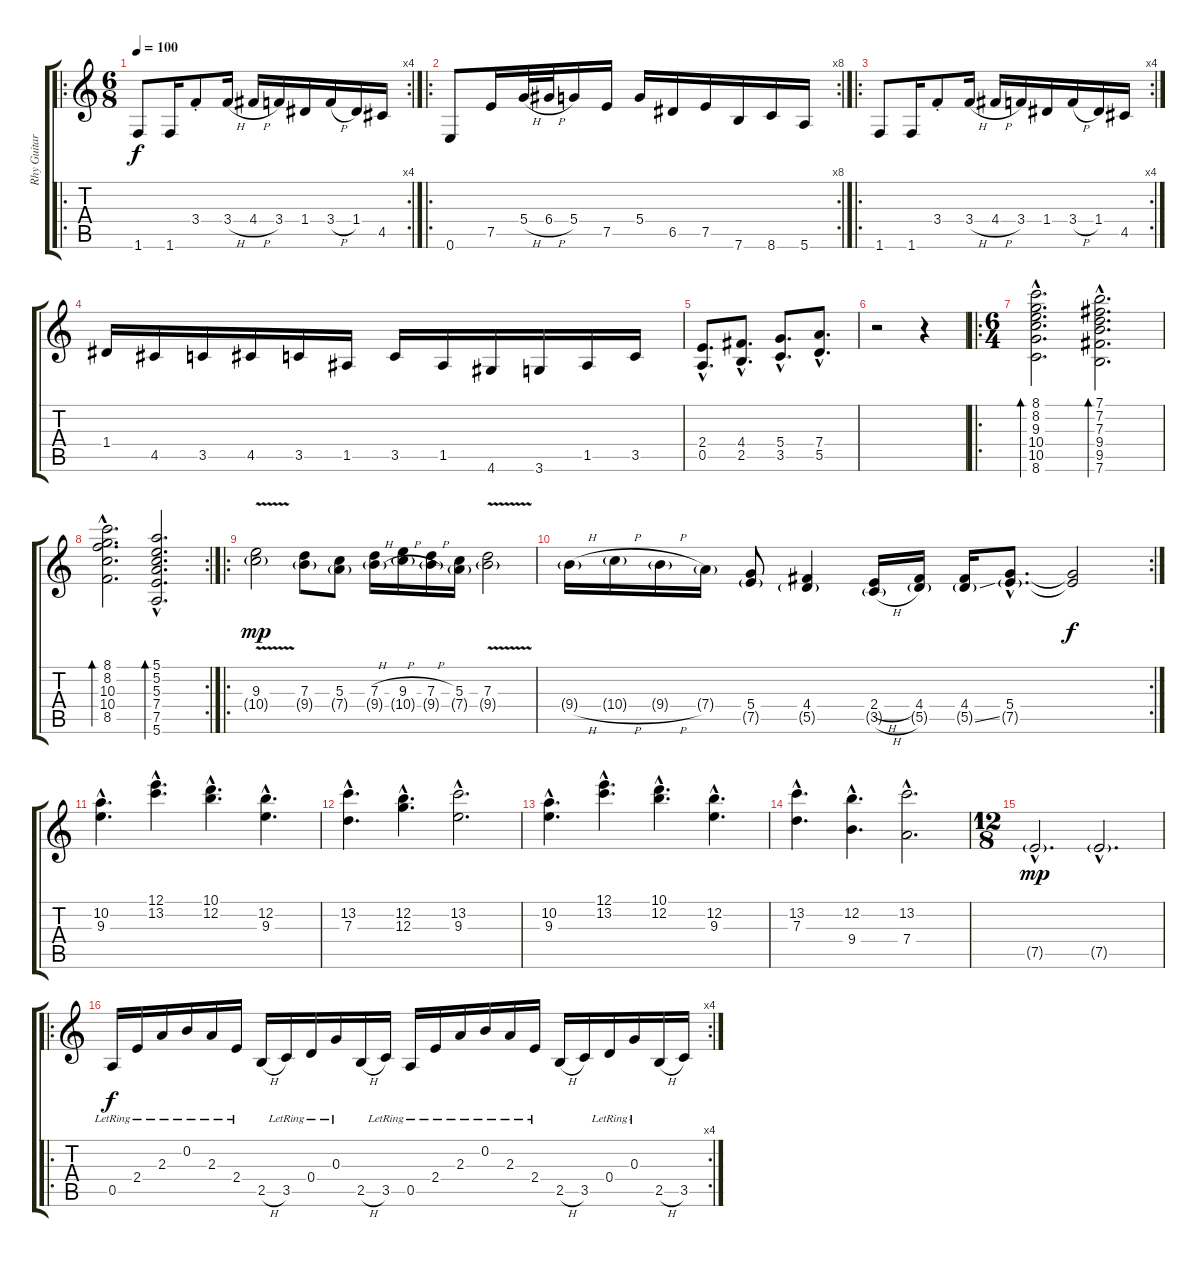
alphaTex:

\track ("Rhy Guitar 2" "Rhy Guitar") {instrument distortionguitar}
\staff {score tabs}
\tuning (E4 B3 G3 D3 A2 E2) {hide}
\ro
\rc 4
\ts (6 8)
\tempo 100
\clef g2
\ks c
1.6.8{dy f} 1.6.16 3.4{st}.8 3.4{h}.16 4.4{h}.16 3.4.16 1.4.16 3.4{h}.16 1.4.16 4.5.16 |
\ro
\rc 8
0.6.8 7.5.16 5.4{h}.32 6.4{h}.32 5.4.16 7.5.16 5.4.16 6.5.16 7.5.16 7.6.16 8.6.16 5.6.16 |
\ro
\rc 4
1.6.8 1.6.16 3.4{st}.8 3.4{h}.16 4.4{h}.16 3.4.16 1.4.16 3.4{h}.16 1.4.16 4.5.16 |
1.4.16 4.5.16 3.5.16 4.5.16 3.5.16 1.5.16 3.5.16 1.5.16 4.6.16 3.6.16 1.5.16 3.5.16 |
(2.4{hac} 0.5{hac}).8{d} (4.4{hac} 2.5{hac}).8{d} (5.4{hac} 3.5{hac}).8{d} (7.4{hac} 5.5{hac}).8{d} |
r.2 r.4 |
\ro
\ts (6 4)
(8.1{hac} 8.2{hac} 9.3{hac} 10.4{hac} 10.5{hac} 8.6{hac}).2{d bd 240 balance 11 instrument acousticguitarsteel} (7.1{hac} 7.2{hac} 7.3{hac} 9.4{hac} 9.5{hac} 7.6{hac}).2{d bd 240} |
\rc 2
(8.1{hac} 8.2{hac} 10.3{hac} 10.4{hac} 8.5{hac}).2{d bd 240} (5.1{hac} 5.2{hac} 5.3{hac} 7.4{hac} 7.5{hac} 5.6{hac}).2{d bd 240} |
\ro
(9.3 10.4{v g}).2{dy mp volume 16 instrument distortionguitar} (7.3 9.4{g}).8 (5.3 7.4{g}).8 (7.3{h} 9.4{h g}).16 (9.3{h} 10.4{h g}).16 (7.3{h} 9.4{h g}).16 (5.3 7.4{g}).16 (7.3 9.4{v g}).2 |
\rc 2
9.4{h g}.16 10.4{h g}.16 9.4{h g}.16 7.4{g}.16 (5.4 7.5{g}).8 (4.4 5.5{g}).4 (2.4{h} 3.5{h g}).16 (4.4 5.5{g}).16 (4.4 5.5{ss g}).16 (5.4{hac} 7.5{g hac}).8{d} (5.4{t} 7.5{t}).2{dy f} |
(10.2{hac} 9.3{hac}).4{d volume 16} (12.1{hac} 13.2{hac}).4{d} (10.1{hac} 12.2{hac}).4{d} (12.2{hac} 9.3{hac}).4{d} |
(13.2{hac} 7.3{hac}).4{d} (12.2{hac} 12.3{hac}).4{d} (13.2{hac} 9.3{hac}).2{d} |
(10.2{hac} 9.3{hac}).4{d volume 16} (12.1{hac} 13.2{hac}).4{d} (10.1{hac} 12.2{hac}).4{d} (12.2{hac} 9.3{hac}).4{d} |
(13.2{hac} 7.3{hac}).4{d volume 16} (12.2{hac} 9.4{hac}).4{d} (13.2{hac} 7.4{hac}).2{d} |
\ts (12 8)
7.5{g hac}.2{d dy mp} 7.5{g hac}.2{d} |
\ro
\rc 4
0.5{lr}.16{dy f volume 8 balance 13 instrument acousticguitarsteel} 2.4{lr}.16 2.3{lr}.16 0.2{lr}.16 2.3{lr}.16 2.4{lr}.16 2.5{h}.16 3.5{lr}.16 0.4{lr}.16 0.3{lr}.16 2.5{h}.16 3.5{lr}.16 0.5{lr}.16 2.4{lr}.16 2.3{lr}.16 0.2{lr}.16 2.3{lr}.16 2.4{lr}.16 2.5{h}.16 3.5.16 0.4{lr}.16 0.3{lr}.16 2.5{h}.16 3.5.16
